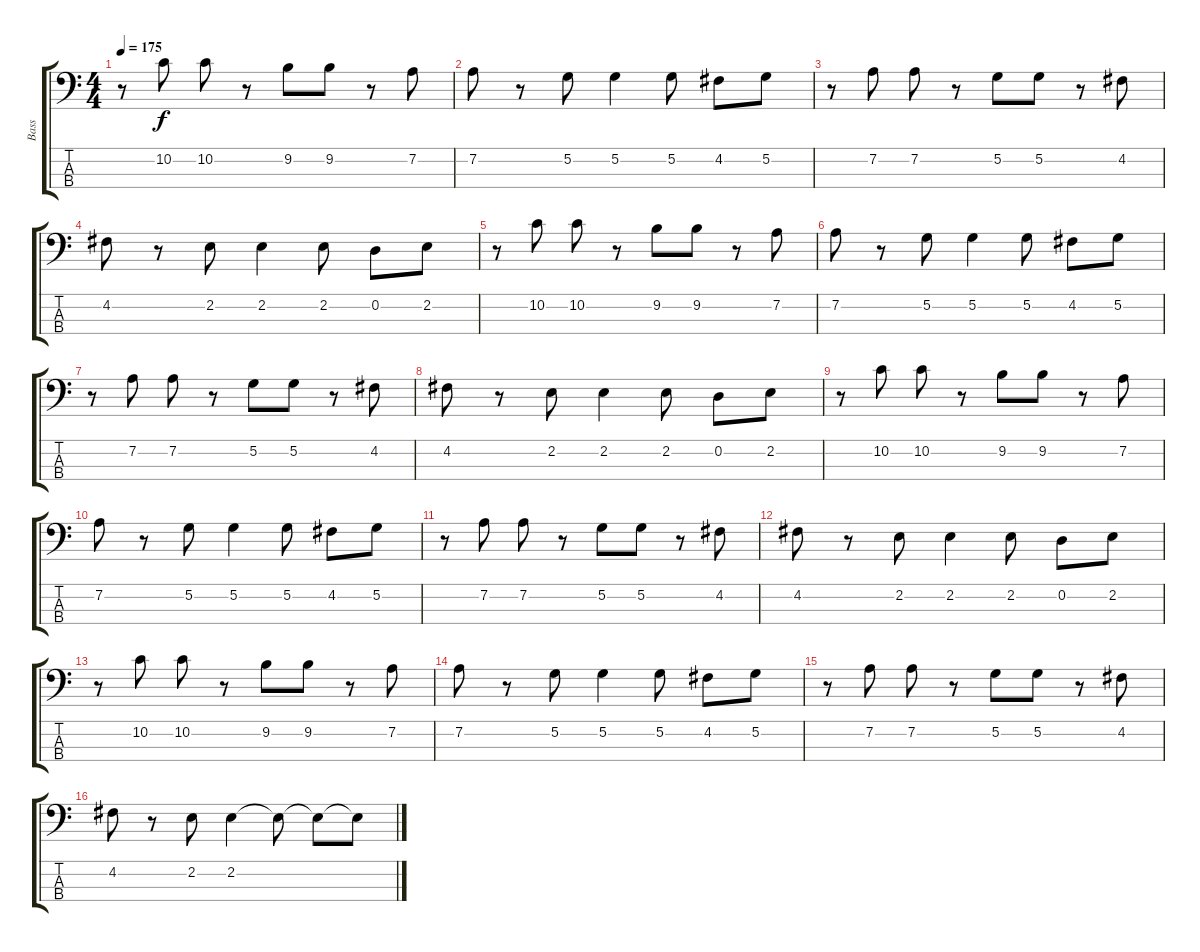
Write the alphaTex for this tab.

\track ("Bass" "Bass") {mute instrument electricbassfinger}
\staff {score tabs}
\tuning (G2 D2 A1 E1) {hide}
\ts (4 4)
\tempo 175
\clef f4
\ks c
r.8{dy f} 10.2.8 10.2.8 r.8 9.2.8 9.2.8 r.8 7.2.8 |
7.2.8 r.8 5.2.8 5.2.4 5.2.8 4.2.8 5.2.8 |
r.8 7.2.8 7.2.8 r.8 5.2.8 5.2.8 r.8 4.2.8 |
4.2.8 r.8 2.2.8 2.2.4 2.2.8 0.2.8 2.2.8 |
r.8 10.2.8 10.2.8 r.8 9.2.8 9.2.8 r.8 7.2.8 |
7.2.8 r.8 5.2.8 5.2.4 5.2.8 4.2.8 5.2.8 |
r.8 7.2.8 7.2.8 r.8 5.2.8 5.2.8 r.8 4.2.8 |
4.2.8 r.8 2.2.8 2.2.4 2.2.8 0.2.8 2.2.8 |
r.8 10.2.8 10.2.8 r.8 9.2.8 9.2.8 r.8 7.2.8 |
7.2.8 r.8 5.2.8 5.2.4 5.2.8 4.2.8 5.2.8 |
r.8 7.2.8 7.2.8 r.8 5.2.8 5.2.8 r.8 4.2.8 |
4.2.8 r.8 2.2.8 2.2.4 2.2.8 0.2.8 2.2.8 |
r.8 10.2.8 10.2.8 r.8 9.2.8 9.2.8 r.8 7.2.8 |
7.2.8 r.8 5.2.8 5.2.4 5.2.8 4.2.8 5.2.8 |
r.8 7.2.8 7.2.8 r.8 5.2.8 5.2.8 r.8 4.2.8 |
4.2.8 r.8 2.2.8 2.2.4 2.2{t}.8 2.2{t}.8 2.2{t}.8
